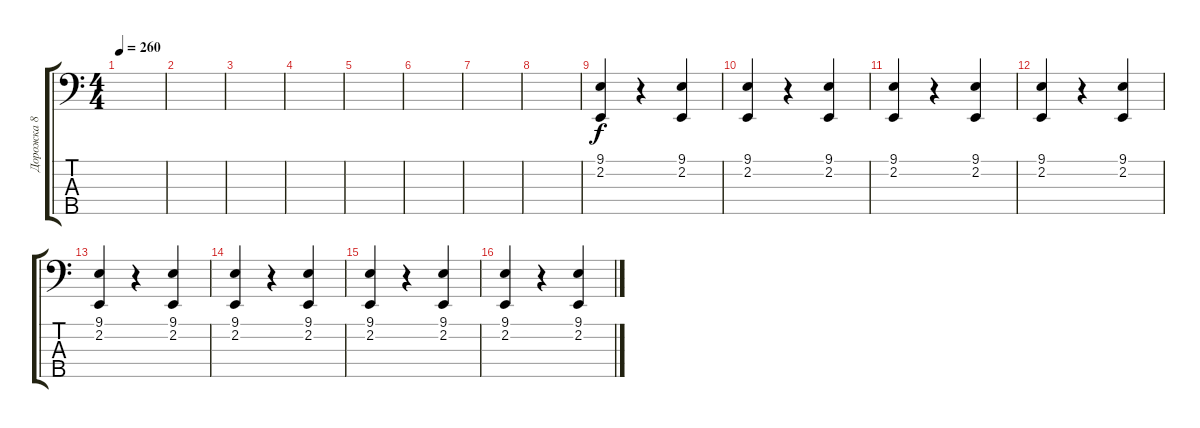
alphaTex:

\track ("Дорожка 8" "Дорожка 8") {instrument synthdrum}
\staff {score tabs}
\tuning (G2 D2 A1 E1 B0) {hide}
\ts (4 4)
\tempo 260
\clef f4
\ks c
|
|
|
|
|
|
|
|
(9.1 2.2).4 r.4 (9.1 2.2).4 |
(9.1 2.2).4 r.4 (9.1 2.2).4 |
(9.1 2.2).4 r.4 (9.1 2.2).4 |
(9.1 2.2).4 r.4 (9.1 2.2).4 |
(9.1 2.2).4 r.4 (9.1 2.2).4 |
(9.1 2.2).4 r.4 (9.1 2.2).4 |
(9.1 2.2).4 r.4 (9.1 2.2).4 |
(9.1 2.2).4 r.4 (9.1 2.2).4
